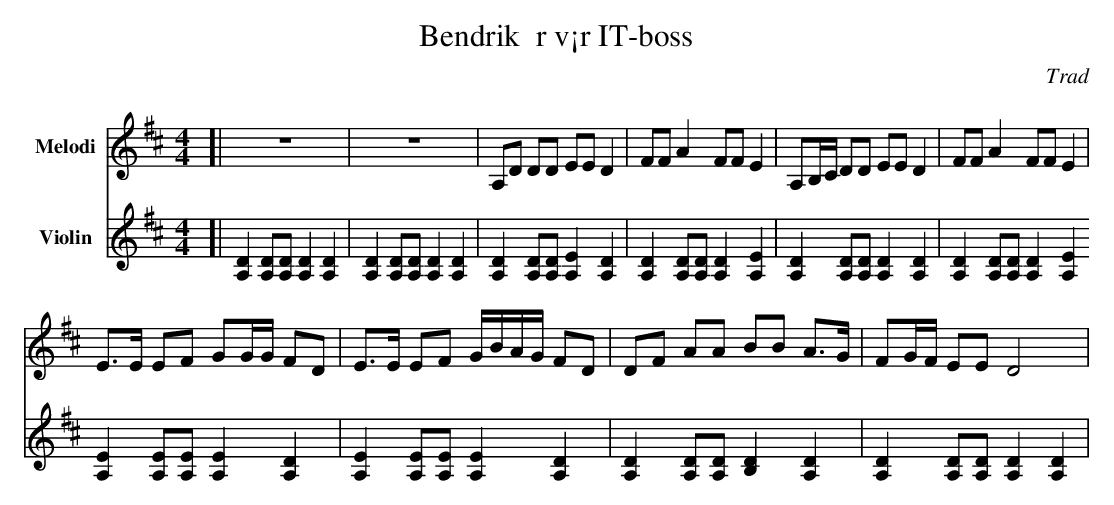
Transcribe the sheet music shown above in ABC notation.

X:1
T:Bendrik  r v¡r IT-boss
O:Trad
M:4/4
L:1/8
K:D
V:V1 name=Melodi
V:V2 name=Violin
%%score V1 V2
[V:V1][|z8 | z8 | A,D DD EE D2 | FF A2 FF E2 | A,B,/C/ DD EE D2 | FF A2 FF E2 |
[V:V2][|[A,D]2 [A,D][A,D] [A,D]2 [A,D]2 |[A,D]2 [A,D][A,D] [A,D]2 [A,D]2 | [A,D]2 [A,D][A,D] [A,E]2 [A,D]2 | [A,D]2 [A,D][A,D] [A,D]2 [A,E]2 | [A,D]2 [A,D][A,D] [A,D]2 [A,D]2 | [A,D]2 [A,D][A,D] [A,D]2 [A,E]2
[V:V1]E>E EF GG/G/ FD | E>E EF G/B/A/G/ FD  |  DF AA BB A>G | FG/F/ EE D4 |
[V:V2][A,E]2 [A,E][A,E] [A,E]2 [A,D]2 | [A,E]2 [A,E][A,E] [A,E]2 [A,D]2 | [A,D]2 [A,D][A,D] [B,D]2 [A,D]2 | [A,D]2 [A,D][A,D] [A,D]2 [A,D]2 |
